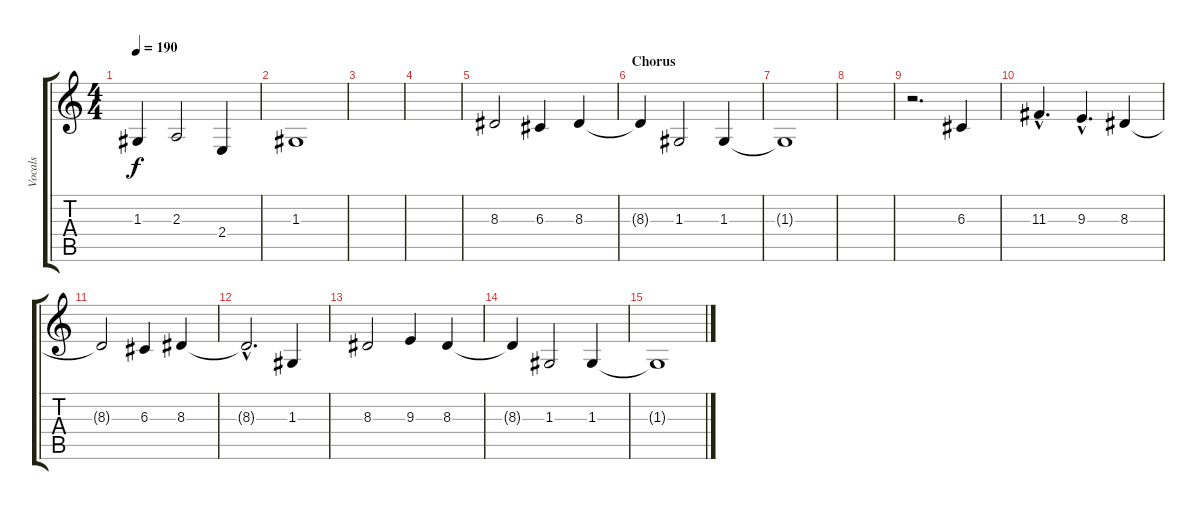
\track ("Vocals" "Vocals") {instrument violin}
\staff {score tabs}
\tuning (E4 B3 G3 D3 A2 E2) {hide}
\ts (4 4)
\tempo 190
\clef g2
\ks c
1.3{t}.4{dy f} 2.3.2 2.4.4 |
1.3.1 |
|
|
8.3.2 6.3.4 8.3.4 |
\section ("" "Chorus")
8.3{t}.4 1.3.2 1.3.4 |
1.3{t}.1 |
|
r.2{d} 6.3.4 |
11.3{hac}.4{d} 9.3{hac}.4{d} 8.3.4 |
8.3{t}.2 6.3.4 8.3.4 |
8.3{hac t}.2{d} 1.3.4 |
8.3.2 9.3.4 8.3.4 |
8.3{t}.4 1.3.2 1.3.4 |
1.3{t}.1
